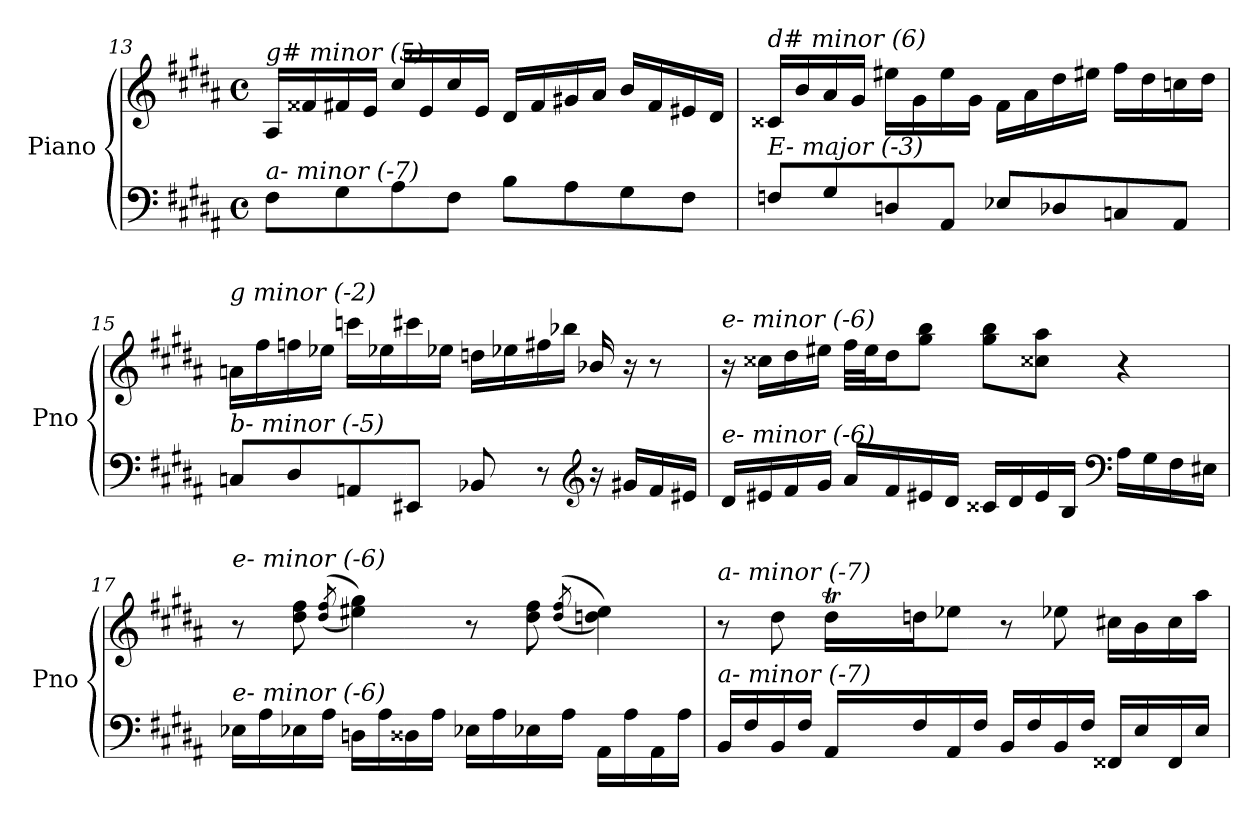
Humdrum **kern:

**kern	**kern
*part1	*part1
*staff2	*staff1
*I"Piano	*
*I'Pno	*
!!LO:LB:g=z
*clefF4	*clefG2
*k[f#c#g#d#a#]	*k[f#c#g#d#a#]
*M4/4	*M4/4
*met(c)	*met(c)
=13	=13
!	!LO:TX:i:t=g# minor (5)
!LO:TX:i:t=a- minor (-7)	!
8F#\L	16A#/LL
.	16f##Xi/
8G#\	16f#/
.	16e/JJ
8A#\	16cc#/LL
.	16e/
8F#\J	16cc#/
.	16e/JJ
8B\L	16d#/LL
.	16f#/
8A#\	16g#X/
.	16a#/JJ
8G#\	16b/LL
.	16f#/
8F#\J	16e#Xj/
.	16d#/JJ
=14	=14
!	!LO:TX:i:t=d# minor (6)
!LO:TX:i:t=E- major (-3)	!
8Fni/L	16c##X/LL
.	16b/
8G#/	16a#/
.	16g#/JJ
8Dni/	16ee#X\LL
.	16g#\
8AA#/J	16ee#\
.	16g#\JJ
8E-Xi/L	16f#\LL
.	16a#\
8D-XZ/	16dd#\
.	16ee#X\JJ
8Cni/	16ff#\LL
.	16dd#\
8AA#/J	16ccni\
.	16dd#\JJ
=15	=15
!	!LO:TX:i:t=g minor (-2)
!LO:TX:i:t=b- minor (-5)	!
8Cni/L	16ani\LL
.	16ff#\
8D#/	16ffni\
.	16ee-Xi\JJ
8AAni/	16cccni\LL
.	16ee-Xi\
8EE#X/J	16ccc#i\
.	16ee-Xi\JJ
8BB-Xi/	16ddni\LL
.	16ee-Xi\
8r	16ff#Xi\
.	16bb-Xi\JJ
*clefG2	*
16r	16b-Xi/
16g#X/LL	16r
16f#/	8r
16e#X/JJ	.
!!LO:PB:g=z
=16	=16
!	!LO:TX:i:t=e- minor (-6)
!LO:TX:i:t=e- minor (-6)	!
16d#/LL	16r
16e#X/	16cc##X\LL
16f#/	16dd#\
16g#/JJ	16ee#X\JJ
16a#/LL	32ff#\LLL
.	32ee#\J
16f#/	16dd#\J
16e#X/	8gg#\ 8bb\J
16d#/JJ	.
16c##Xj/LL	8gg#\ 8bb\L
16d#/	.
16e#/	8cc##X\ 8aa#\J
16B/JJ	.
*clefF4	*
16A#\LL	4r
16G#\	.
16F#\	.
16E#X\JJ	.
=17	=17
!	!LO:TX:i:t=e- minor (-6)
!LO:TX:i:t=e- minor (-6)	!
16E-Xi\LL	8r
16A#\	.
16E-Xi\	8dd#\ 8ff#\
16A#\JJ	.
.	(>(8qdd#/ 8qff#/
16Dni\LL	4ee#X\ 4gg#\))
16A#\	.
16D##i\	.
16A#\JJ	.
16E-Xi\LL	8r
16A#\	.
16E-Xi\	8dd#\ 8ff#\
16A#\JJ	.
.	((>8qdd#/ 8qff#/
16AA#\LL	4ddni\ 4ee#\))
16A#\	.
16AA#\	.
16A#\JJ	.
=18	=18
*^	*^
!	!	!LO:TX:i:t=a- minor (-7)	!
!LO:TX:i:t=a- minor (-7)	!	!	!
4ryy	16BB/LL	8r	4ryy
.	16F#/	.	.
.	16BB/	8dd#\	.
.	16F#/JJ	.	.
16.ryy	16AA#/LL	16dd#t\LL	64dd#!yy
.	.	.	64ee!yy
.	.	.	16ee-X!iyy
.	16F#/	16ddni\J	.
2ryy	.	.	2ryy
.	16AA#/	8ee-Xi\J	.
.	16F#/JJ	.	.
.	16BB/LL	8r	.
.	16F#/	.	.
.	16BB/	8ee-Xi\	.
.	16F#/JJ	.	.
.	16FF##X/LL	16cc#X\LL	.
.	16E/	16b\	.
8ryy	.	.	8ryy
.	16FF##/	16cc#\	.
.	16E/JJ	16aa#\JJ	.
32ryy	.	.	32ryy
*v	*v	*	*
*	*v	*v
=	=
*-	*-
